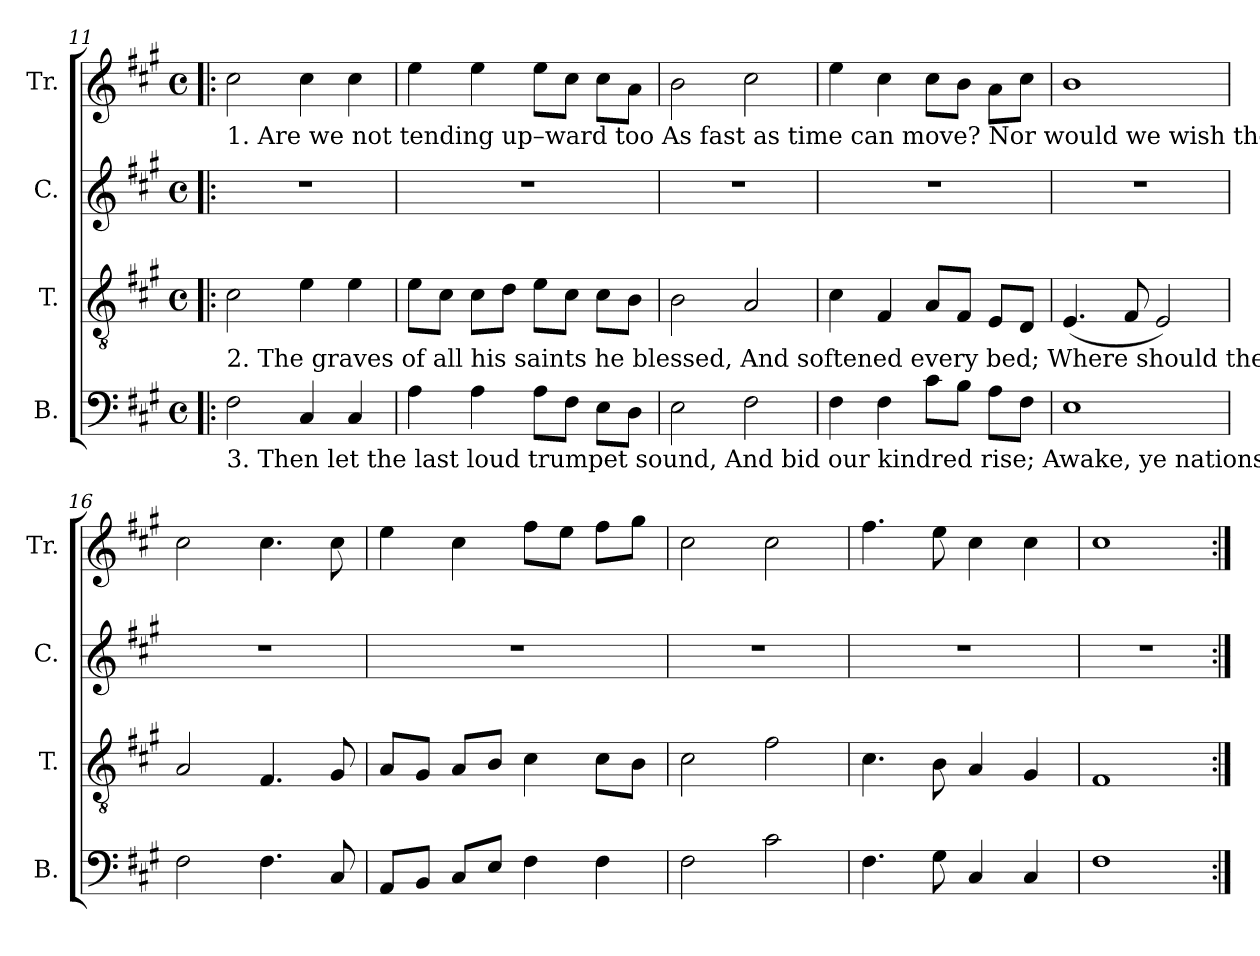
**kern	**kern	**kern	**kern
*part4	*part3	*part2	*part1
*staff4	*staff3	*staff2	*staff1
*I"B.	*I"T.	*I"C.	*I"Tr.
*I'B.	*I'T.	*I'C.	*I'Tr.
!!LO:LB:g=z
*clefF4	*clefGv2	*clefG2	*clefG2
*k[f#c#g#]	*k[f#c#g#]	*k[f#c#g#]	*k[f#c#g#]
*M4/4	*M4/4	*M4/4	*M4/4
*met(c)	*met(c)	*met(c)	*met(c)
=11!|:	=11!|:	=11!|:	=11!|:
!	!	!	!LO:TX:b:t=1. Are we not tending   up–ward  too  As  fast as time can move?     Nor would we wish the hours more slow  To keep us from our love.
!	!LO:TX:b:t=2. The graves of all his saints he blessed,  And softened every  bed;    Where  should  the dying members rest,  But with the dying head?	!	!
!LO:TX:b:t=3. Then let the last loud trumpet sound,  And bid our kindred rise;         Awake, ye   nations underground;  Ye saints, ascend the skies.	!	!	!
2F#\	2c#\	1r	2cc#\
4C#/	4e\	.	4cc#\
4C#/	4e\	.	4cc#\
=12	=12	=12	=12
4A\	8e\L	1r	4ee\
.	8c#\J	.	.
4A\	8c#\L	.	4ee\
.	8d\J	.	.
8A\L	8e\L	.	8ee\L
8F#\J	8c#\J	.	8cc#\J
8E\L	8c#\L	.	8cc#\L
8D\J	8B\J	.	8a\J
=13	=13	=13	=13
2E\	2B\	1r	2b\
2F#\	2A/	.	2cc#\
=14	=14	=14	=14
4F#\	4c#\	1r	4ee\
4F#\	4F#/	.	4cc#\
8c#\L	8A/L	.	8cc#\L
8B\J	8F#/J	.	8b\J
8A\L	8E/L	.	8a\L
8F#\J	8D/J	.	8cc#\J
=15	=15	=15	=15
1E	(4.E/	1r	1b
.	8F#/	.	.
.	2E/)	.	.
=16	=16	=16	=16
2F#\	2A/	1r	2cc#\
4.F#\	4.F#/	.	4.cc#\
8C#/	8G#/	.	8cc#\
=17	=17	=17	=17
8AA/L	8A/L	1r	4ee\
8BB/J	8G#/J	.	.
8C#/L	8A/L	.	4cc#\
8E/J	8B/J	.	.
4F#\	4c#\	.	8ff#\L
.	.	.	8ee\J
4F#\	8c#\L	.	8ff#\L
.	8B\J	.	8gg#\J
=18	=18	=18	=18
2F#\	2c#\	1r	2cc#\
2c#\	2f#\	.	2cc#\
=19	=19	=19	=19
4.F#\	4.c#\	1r	4.ff#\
8G#\	8B\	.	8ee\
4C#/	4A/	.	4cc#\
4C#/	4G#/	.	4cc#\
=20	=20	=20	=20
1F#	1F#	1r	1cc#
=:|!	=:|!	=:|!	=:|!
*-	*-	*-	*-
